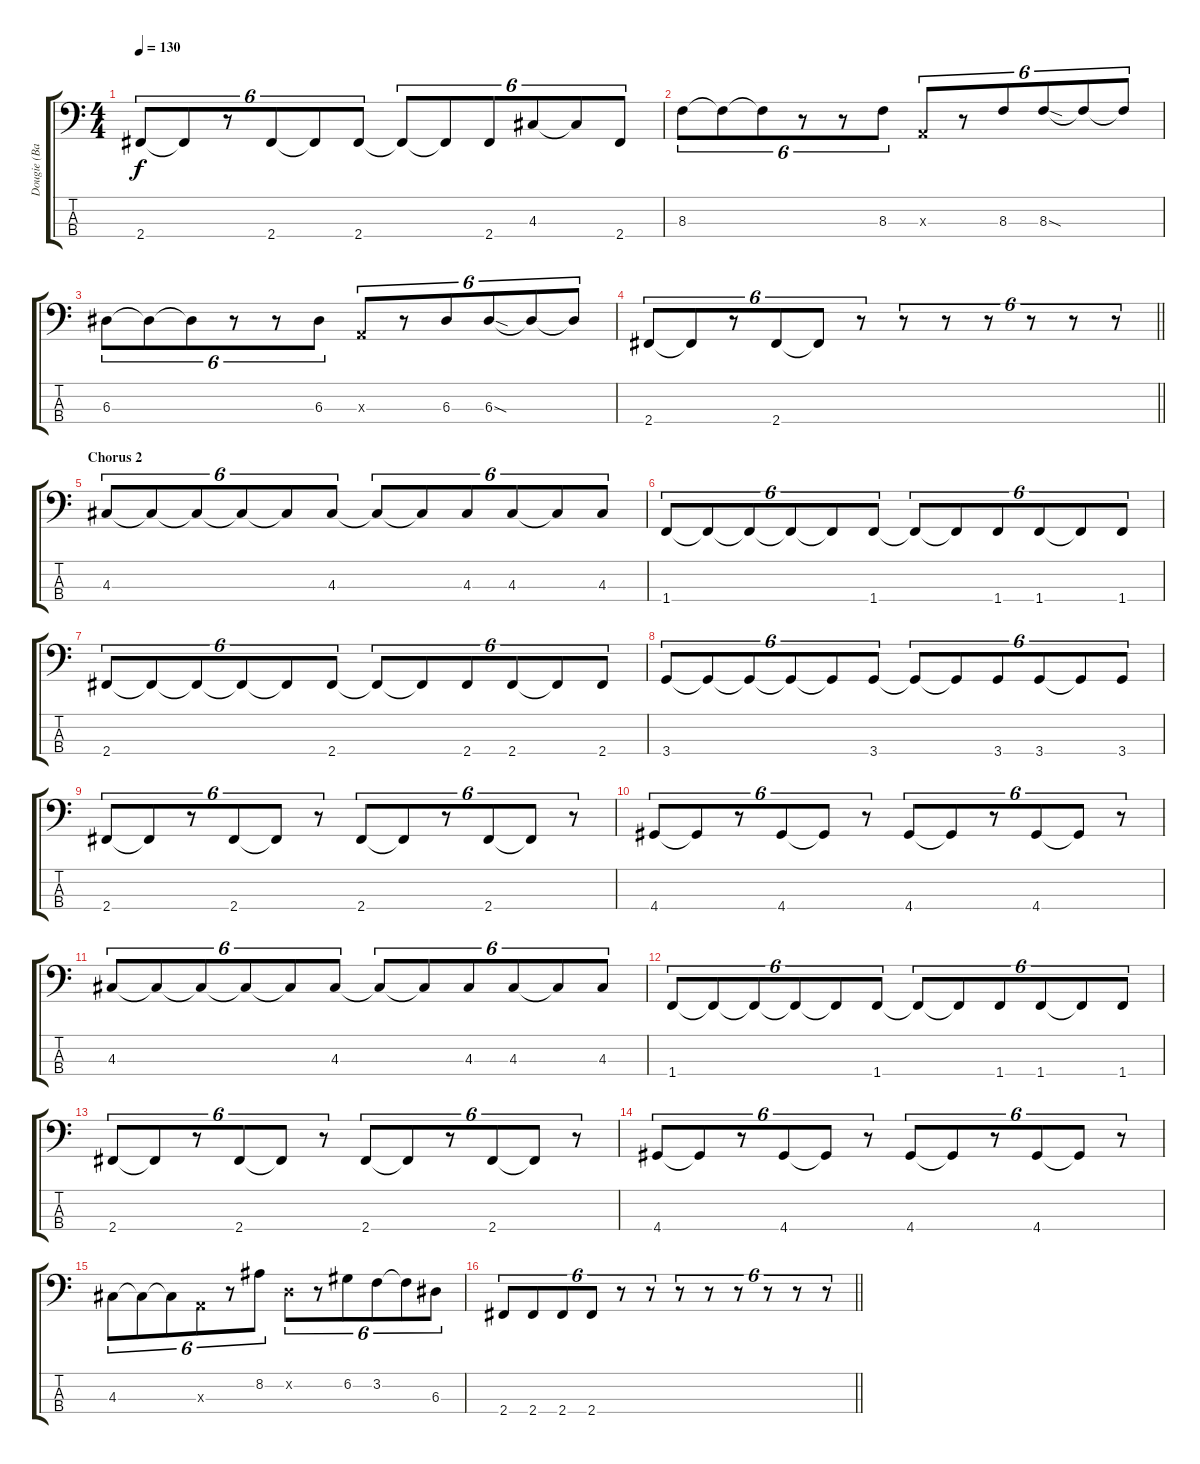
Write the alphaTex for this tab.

\track ("Dougie (Bass)" "Dougie (Ba") {instrument electricbasspick}
\staff {score tabs}
\tuning (G2 D2 A1 E1) {hide}
\ts (4 4)
\tempo 130
\clef f4
\ks c
2.4.8{tu (6 4) dy f} 2.4{t}.8{tu (6 4)} r.8{tu (6 4)} 2.4.8{tu (6 4)} 2.4{t}.8{tu (6 4)} 2.4.8{tu (6 4)} 2.4{t}.8{tu (6 4)} 2.4{t}.8{tu (6 4)} 2.4.8{tu (6 4)} 4.3.8{tu (6 4)} 4.3{t}.8{tu (6 4)} 2.4.8{tu (6 4)} |
8.3.8{tu (6 4)} 8.3{t}.8{tu (6 4)} 8.3{t}.8{tu (6 4)} r.8{tu (6 4)} r.8{tu (6 4)} 8.3.8{tu (6 4)} 0.3{x}.8{tu (6 4)} r.8{tu (6 4)} 8.3.8{tu (6 4)} 8.3{sod}.8{tu (6 4)} 8.3{t}.8{tu (6 4)} 8.3{t}.8{tu (6 4)} |
6.3.8{tu (6 4)} 6.3{t}.8{tu (6 4)} 6.3{t}.8{tu (6 4)} r.8{tu (6 4)} r.8{tu (6 4)} 6.3.8{tu (6 4)} 0.3{x}.8{tu (6 4)} r.8{tu (6 4)} 6.3.8{tu (6 4)} 6.3{sod}.8{tu (6 4)} 6.3{t}.8{tu (6 4)} 6.3{t}.8{tu (6 4)} |
\barLineRight lightlight
2.4.8{tu (6 4)} 2.4{t}.8{tu (6 4)} r.8{tu (6 4)} 2.4.8{tu (6 4)} 2.4{t}.8{tu (6 4)} r.8{tu (6 4)} r.8{tu (6 4)} r.8{tu (6 4)} r.8{tu (6 4)} r.8{tu (6 4)} r.8{tu (6 4)} r.8{tu (6 4)} |
\section ("" "Chorus 2")
4.3.8{tu (6 4)} 4.3{t}.8{tu (6 4)} 4.3{t}.8{tu (6 4)} 4.3{t}.8{tu (6 4)} 4.3{t}.8{tu (6 4)} 4.3.8{tu (6 4)} 4.3{t}.8{tu (6 4)} 4.3{t}.8{tu (6 4)} 4.3.8{tu (6 4)} 4.3.8{tu (6 4)} 4.3{t}.8{tu (6 4)} 4.3.8{tu (6 4)} |
1.4.8{tu (6 4)} 1.4{t}.8{tu (6 4)} 1.4{t}.8{tu (6 4)} 1.4{t}.8{tu (6 4)} 1.4{t}.8{tu (6 4)} 1.4.8{tu (6 4)} 1.4{t}.8{tu (6 4)} 1.4{t}.8{tu (6 4)} 1.4.8{tu (6 4)} 1.4.8{tu (6 4)} 1.4{t}.8{tu (6 4)} 1.4.8{tu (6 4)} |
2.4.8{tu (6 4)} 2.4{t}.8{tu (6 4)} 2.4{t}.8{tu (6 4)} 2.4{t}.8{tu (6 4)} 2.4{t}.8{tu (6 4)} 2.4.8{tu (6 4)} 2.4{t}.8{tu (6 4)} 2.4{t}.8{tu (6 4)} 2.4.8{tu (6 4)} 2.4.8{tu (6 4)} 2.4{t}.8{tu (6 4)} 2.4.8{tu (6 4)} |
3.4.8{tu (6 4)} 3.4{t}.8{tu (6 4)} 3.4{t}.8{tu (6 4)} 3.4{t}.8{tu (6 4)} 3.4{t}.8{tu (6 4)} 3.4.8{tu (6 4)} 3.4{t}.8{tu (6 4)} 3.4{t}.8{tu (6 4)} 3.4.8{tu (6 4)} 3.4.8{tu (6 4)} 3.4{t}.8{tu (6 4)} 3.4.8{tu (6 4)} |
2.4.8{tu (6 4)} 2.4{t}.8{tu (6 4)} r.8{tu (6 4)} 2.4.8{tu (6 4)} 2.4{t}.8{tu (6 4)} r.8{tu (6 4)} 2.4.8{tu (6 4)} 2.4{t}.8{tu (6 4)} r.8{tu (6 4)} 2.4.8{tu (6 4)} 2.4{t}.8{tu (6 4)} r.8{tu (6 4)} |
4.4.8{tu (6 4)} 4.4{t}.8{tu (6 4)} r.8{tu (6 4)} 4.4.8{tu (6 4)} 4.4{t}.8{tu (6 4)} r.8{tu (6 4)} 4.4.8{tu (6 4)} 4.4{t}.8{tu (6 4)} r.8{tu (6 4)} 4.4.8{tu (6 4)} 4.4{t}.8{tu (6 4)} r.8{tu (6 4)} |
4.3.8{tu (6 4)} 4.3{t}.8{tu (6 4)} 4.3{t}.8{tu (6 4)} 4.3{t}.8{tu (6 4)} 4.3{t}.8{tu (6 4)} 4.3.8{tu (6 4)} 4.3{t}.8{tu (6 4)} 4.3{t}.8{tu (6 4)} 4.3.8{tu (6 4)} 4.3.8{tu (6 4)} 4.3{t}.8{tu (6 4)} 4.3.8{tu (6 4)} |
1.4.8{tu (6 4)} 1.4{t}.8{tu (6 4)} 1.4{t}.8{tu (6 4)} 1.4{t}.8{tu (6 4)} 1.4{t}.8{tu (6 4)} 1.4.8{tu (6 4)} 1.4{t}.8{tu (6 4)} 1.4{t}.8{tu (6 4)} 1.4.8{tu (6 4)} 1.4.8{tu (6 4)} 1.4{t}.8{tu (6 4)} 1.4.8{tu (6 4)} |
2.4.8{tu (6 4)} 2.4{t}.8{tu (6 4)} r.8{tu (6 4)} 2.4.8{tu (6 4)} 2.4{t}.8{tu (6 4)} r.8{tu (6 4)} 2.4.8{tu (6 4)} 2.4{t}.8{tu (6 4)} r.8{tu (6 4)} 2.4.8{tu (6 4)} 2.4{t}.8{tu (6 4)} r.8{tu (6 4)} |
4.4.8{tu (6 4)} 4.4{t}.8{tu (6 4)} r.8{tu (6 4)} 4.4.8{tu (6 4)} 4.4{t}.8{tu (6 4)} r.8{tu (6 4)} 4.4.8{tu (6 4)} 4.4{t}.8{tu (6 4)} r.8{tu (6 4)} 4.4.8{tu (6 4)} 4.4{t}.8{tu (6 4)} r.8{tu (6 4)} |
4.3.8{tu (6 4)} 4.3{t}.8{tu (6 4)} 4.3{t}.8{tu (6 4)} 0.3{x}.8{tu (6 4)} r.8{tu (6 4)} 8.2.8{tu (6 4)} 0.2{x}.8{tu (6 4)} r.8{tu (6 4)} 6.2.8{tu (6 4)} 3.2.8{tu (6 4)} 3.2{t}.8{tu (6 4)} 6.3.8{tu (6 4)} |
\barLineRight lightlight
2.4.8{tu (6 4)} 2.4.8{tu (6 4)} 2.4.8{tu (6 4)} 2.4.8{tu (6 4)} r.8{tu (6 4)} r.8{tu (6 4)} r.8{tu (6 4)} r.8{tu (6 4)} r.8{tu (6 4)} r.8{tu (6 4)} r.8{tu (6 4)} r.8{tu (6 4)}
